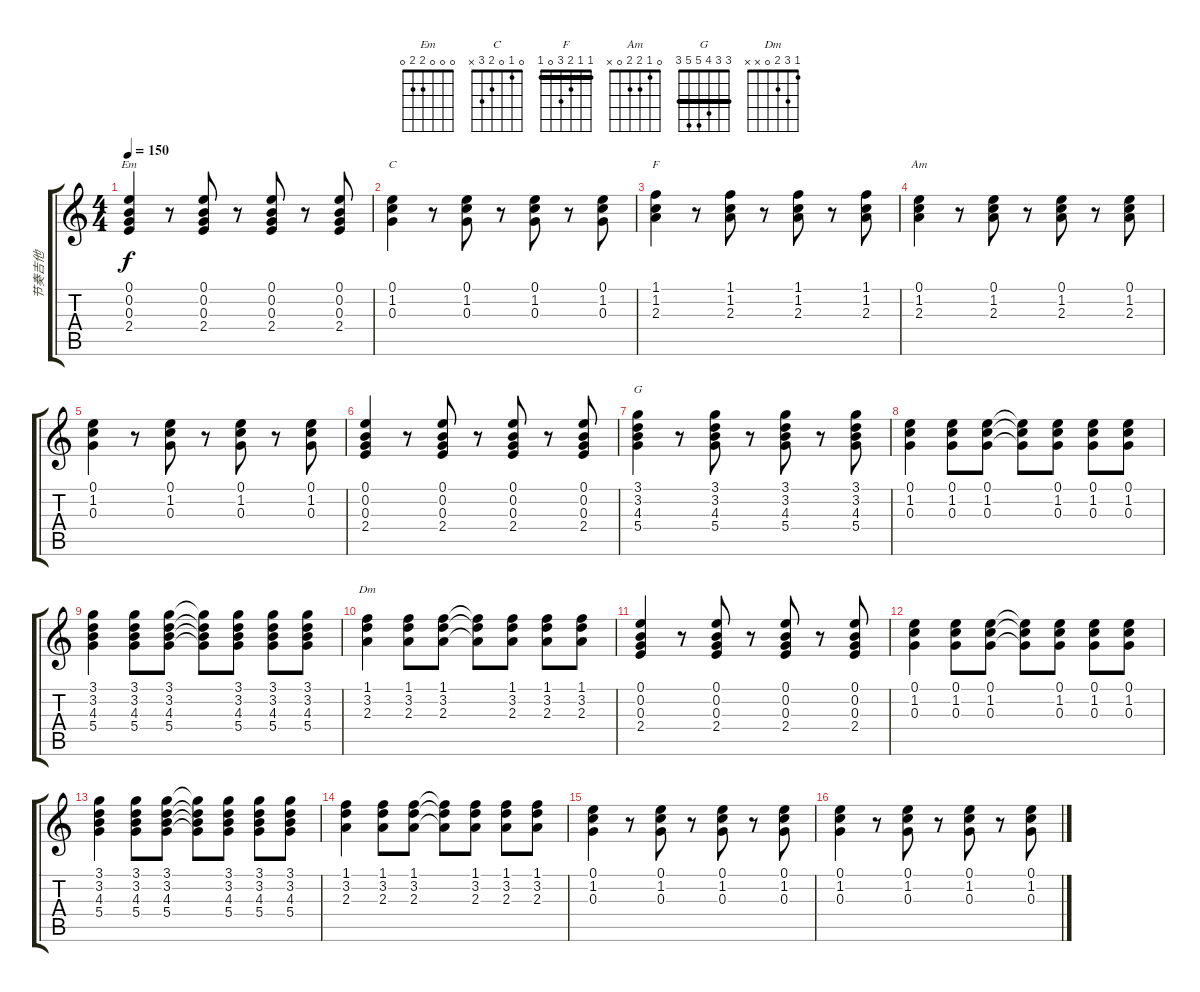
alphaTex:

\track ("节奏吉他" "节奏吉他") {instrument acousticguitarsteel}
\staff {score tabs}
\tuning (E4 B3 G3 D3 A2 E2) {hide}
\chord ("Em" 0 0 0 2 2 0)
\chord ("C" 0 1 0 2 3 x)
\chord ("F" 1 1 2 3 0 1) {barre 1}
\chord ("Am" 0 1 2 2 0 x)
\chord ("G" 3 3 4 5 5 3) {barre 3}
\chord ("Dm" 1 3 2 0 x x)
\ts (4 4)
\tempo 150
\clef g2
\ks c
(0.1 0.2 0.3 2.4).4{ch "Em" dy f} r.8 (0.1 0.2 0.3 2.4).8 r.8 (0.1 0.2 0.3 2.4).8 r.8 (0.1 0.2 0.3 2.4).8 |
(0.1 1.2 0.3).4{ch "C"} r.8 (0.1 1.2 0.3).8 r.8 (0.1 1.2 0.3).8 r.8 (0.1 1.2 0.3).8 |
(1.1 1.2 2.3).4{ch "F"} r.8 (1.1 1.2 2.3).8 r.8 (1.1 1.2 2.3).8 r.8 (1.1 1.2 2.3).8 |
(0.1 1.2 2.3).4{ch "Am"} r.8 (0.1 1.2 2.3).8 r.8 (0.1 1.2 2.3).8 r.8 (0.1 1.2 2.3).8 |
(0.1 1.2 0.3).4 r.8 (0.1 1.2 0.3).8 r.8 (0.1 1.2 0.3).8 r.8 (0.1 1.2 0.3).8 |
(0.1 0.2 0.3 2.4).4 r.8 (0.1 0.2 0.3 2.4).8 r.8 (0.1 0.2 0.3 2.4).8 r.8 (0.1 0.2 0.3 2.4).8 |
(3.1 3.2 4.3 5.4).4{ch "G"} r.8 (3.1 3.2 4.3 5.4).8 r.8 (3.1 3.2 4.3 5.4).8 r.8 (3.1 3.2 4.3 5.4).8 |
(0.1 1.2 0.3).4 (0.1 1.2 0.3).8 (0.1 1.2 0.3).8 (0.1{t} 1.2{t} 0.3{t}).8 (0.1 1.2 0.3).8 (0.1 1.2 0.3).8 (0.1 1.2 0.3).8 |
(3.1 3.2 4.3 5.4).4 (3.1 3.2 4.3 5.4).8 (3.1 3.2 4.3 5.4).8 (3.1{t} 3.2{t} 4.3{t} 5.4{t}).8 (3.1 3.2 4.3 5.4).8 (3.1 3.2 4.3 5.4).8 (3.1 3.2 4.3 5.4).8 |
(1.1 3.2 2.3).4{ch "Dm"} (1.1 3.2 2.3).8 (1.1 3.2 2.3).8 (1.1{t} 3.2{t} 2.3{t}).8 (1.1 3.2 2.3).8 (1.1 3.2 2.3).8 (1.1 3.2 2.3).8 |
(0.1 0.2 0.3 2.4).4 r.8 (0.1 0.2 0.3 2.4).8 r.8 (0.1 0.2 0.3 2.4).8 r.8 (0.1 0.2 0.3 2.4).8 |
(0.1 1.2 0.3).4 (0.1 1.2 0.3).8 (0.1 1.2 0.3).8 (0.1{t} 1.2{t} 0.3{t}).8 (0.1 1.2 0.3).8 (0.1 1.2 0.3).8 (0.1 1.2 0.3).8 |
(3.1 3.2 4.3 5.4).4 (3.1 3.2 4.3 5.4).8 (3.1 3.2 4.3 5.4).8 (3.1{t} 3.2{t} 4.3{t} 5.4{t}).8 (3.1 3.2 4.3 5.4).8 (3.1 3.2 4.3 5.4).8 (3.1 3.2 4.3 5.4).8 |
(1.1 3.2 2.3).4 (1.1 3.2 2.3).8 (1.1 3.2 2.3).8 (1.1{t} 3.2{t} 2.3{t}).8 (1.1 3.2 2.3).8 (1.1 3.2 2.3).8 (1.1 3.2 2.3).8 |
(0.1 1.2 0.3).4 r.8 (0.1 1.2 0.3).8 r.8 (0.1 1.2 0.3).8 r.8 (0.1 1.2 0.3).8 |
(0.1 1.2 0.3).4 r.8 (0.1 1.2 0.3).8 r.8 (0.1 1.2 0.3).8 r.8 (0.1 1.2 0.3).8
